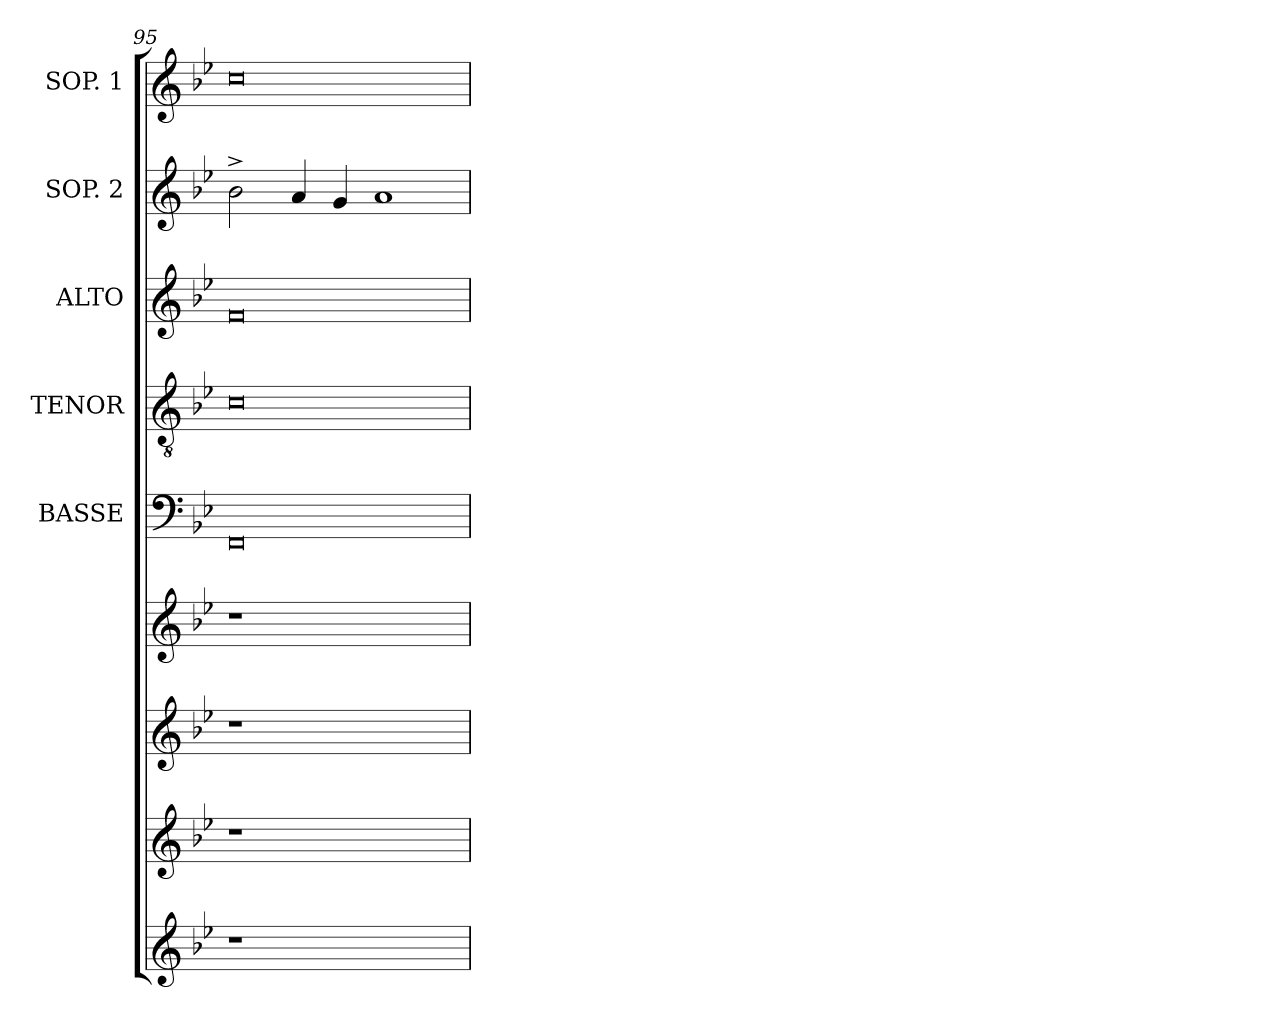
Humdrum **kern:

**kern	**kern	**kern	**kern	**kern	**kern	**kern	**kern	**kern
*part9	*part8	*part7	*part6	*part5	*part4	*part3	*part2	*part1
*staff9	*staff8	*staff7	*staff6	*staff5	*staff4	*staff3	*staff2	*staff1
*	*	*	*	*I"BASSE	*I"TENOR	*I"ALTO	*I"SOP. 2	*I"SOP. 1
*	*	*	*	*I'BAS.	*I'TEN.	*I'ALT.	*I'SOP. 2	*I'SOP. 1
*clefG2	*clefG2	*clefG2	*clefG2	*clefF4	*clefGv2	*clefG2	*clefG2	*clefG2
*k[b-e-]	*k[b-e-]	*k[b-e-]	*k[b-e-]	*k[b-e-]	*k[b-e-]	*k[b-e-]	*k[b-e-]	*k[b-e-]
*B-:	*B-:	*B-:	*B-:	*B-:	*B-:	*B-:	*B-:	*B-:
=95	=95	=95	=95	=95	=95	=95	=95	=95
1r	1r	1r	1r	0FF	0c	0f	2b-^>\	0cc
.	.	.	.	.	.	.	4a/	.
.	.	.	.	.	.	.	4g/	.
1ryy	1ryy	1ryy	1ryy	.	.	.	1a	.
=	=	=	=	=	=	=	=	=
*-	*-	*-	*-	*-	*-	*-	*-	*-
